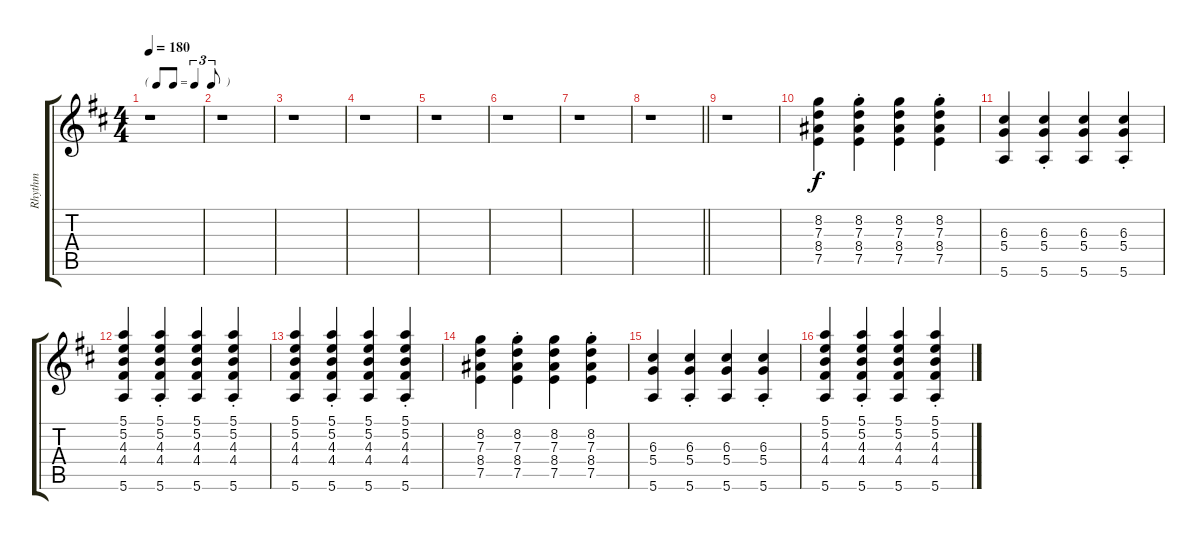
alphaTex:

\track ("Rhythm" "Rhythm") {instrument acousticguitarsteel}
\staff {score tabs}
\tuning (E4 B3 G3 D3 A2 E2) {hide}
\ts (4 4)
\tf triplet8th
\tempo 180
\clef g2
\ks d
r.1{dy f instrument acousticguitarsteel} |
r.1 |
r.1 |
r.1 |
r.1 |
r.1 |
r.1 |
\barLineRight lightlight
r.1 |
r.1 |
(8.2 7.3 8.4 7.5).4 (8.2{st} 7.3{st} 8.4{st} 7.5{st}).4 (8.2 7.3 8.4 7.5).4 (8.2{st} 7.3{st} 8.4{st} 7.5{st}).4 |
(6.3 5.4 5.6).4 (6.3{st} 5.4{st} 5.6{st}).4 (6.3 5.4 5.6).4 (6.3{st} 5.4{st} 5.6{st}).4 |
(5.1 5.2 4.3 4.4 5.6).4 (5.1{st} 5.2{st} 4.3{st} 4.4{st} 5.6{st}).4 (5.1 5.2 4.3 4.4 5.6).4 (5.1{st} 5.2{st} 4.3{st} 4.4{st} 5.6{st}).4 |
(5.1 5.2 4.3 4.4 5.6).4 (5.1{st} 5.2{st} 4.3{st} 4.4{st} 5.6{st}).4 (5.1 5.2 4.3 4.4 5.6).4 (5.1{st} 5.2{st} 4.3{st} 4.4{st} 5.6{st}).4 |
(8.2 7.3 8.4 7.5).4 (8.2{st} 7.3{st} 8.4{st} 7.5{st}).4 (8.2 7.3 8.4 7.5).4 (8.2{st} 7.3{st} 8.4{st} 7.5{st}).4 |
(6.3 5.4 5.6).4 (6.3{st} 5.4{st} 5.6{st}).4 (6.3 5.4 5.6).4 (6.3{st} 5.4{st} 5.6{st}).4 |
(5.1 5.2 4.3 4.4 5.6).4 (5.1{st} 5.2{st} 4.3{st} 4.4{st} 5.6{st}).4 (5.1 5.2 4.3 4.4 5.6).4 (5.1{st} 5.2{st} 4.3{st} 4.4{st} 5.6{st}).4
